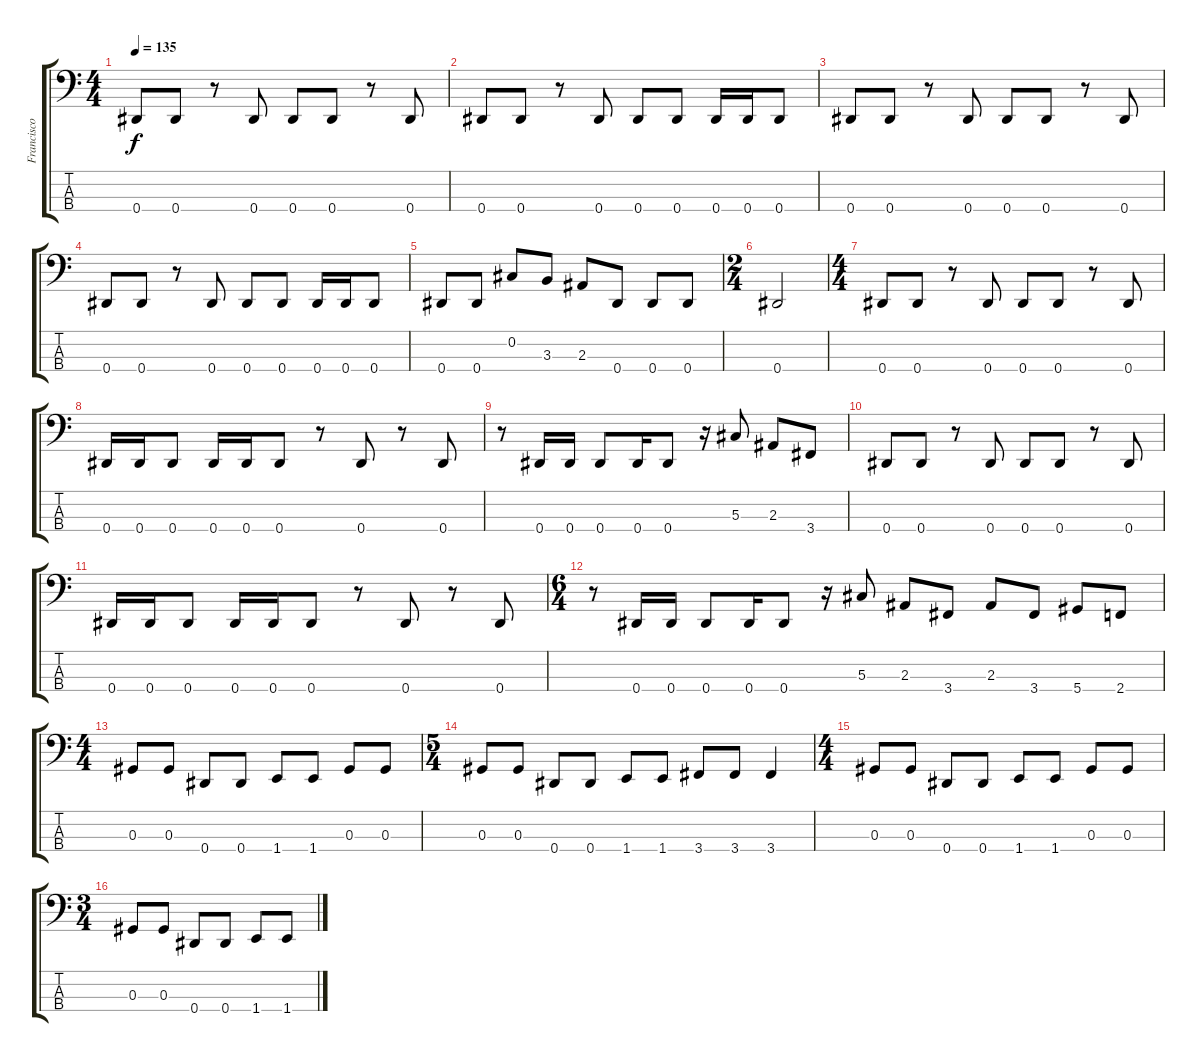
\track ("Francisco Fidalgo" "Francisco ") {instrument electricbasspick}
\staff {score tabs}
\tuning (Gb2 Db2 Ab1 Eb1) {hide}
\ts (4 4)
\tempo 135
\clef f4
\ks c
0.4.8{dy f} 0.4.8 r.8 0.4.8 0.4.8 0.4.8 r.8 0.4.8 |
0.4.8 0.4.8 r.8 0.4.8 0.4.8 0.4.8 0.4.16 0.4.16 0.4.8 |
0.4.8 0.4.8 r.8 0.4.8 0.4.8 0.4.8 r.8 0.4.8 |
0.4.8 0.4.8 r.8 0.4.8 0.4.8 0.4.8 0.4.16 0.4.16 0.4.8 |
0.4.8 0.4.8 0.2.8 3.3.8 2.3.8 0.4.8 0.4.8 0.4.8 |
\ts (2 4)
0.4.2 |
\ts (4 4)
0.4.8 0.4.8 r.8 0.4.8 0.4.8 0.4.8 r.8 0.4.8 |
0.4.16 0.4.16 0.4.8 0.4.16 0.4.16 0.4.8 r.8 0.4.8 r.8 0.4.8 |
r.8 0.4.16 0.4.16 0.4.8 0.4.16 0.4.8 r.16 5.3.8 2.3.8 3.4.8 |
0.4.8 0.4.8 r.8 0.4.8 0.4.8 0.4.8 r.8 0.4.8 |
0.4.16 0.4.16 0.4.8 0.4.16 0.4.16 0.4.8 r.8 0.4.8 r.8 0.4.8 |
\ts (6 4)
r.8 0.4.16 0.4.16 0.4.8 0.4.16 0.4.8 r.16 5.3.8 2.3.8 3.4.8 2.3.8 3.4.8 5.4.8 2.4.8 |
\ts (4 4)
0.3.8 0.3.8 0.4.8 0.4.8 1.4.8 1.4.8 0.3.8 0.3.8 |
\ts (5 4)
0.3.8 0.3.8 0.4.8 0.4.8 1.4.8 1.4.8 3.4.8 3.4.8 3.4.4 |
\ts (4 4)
0.3.8 0.3.8 0.4.8 0.4.8 1.4.8 1.4.8 0.3.8 0.3.8 |
\ts (3 4)
0.3.8 0.3.8 0.4.8 0.4.8 1.4.8 1.4.8
